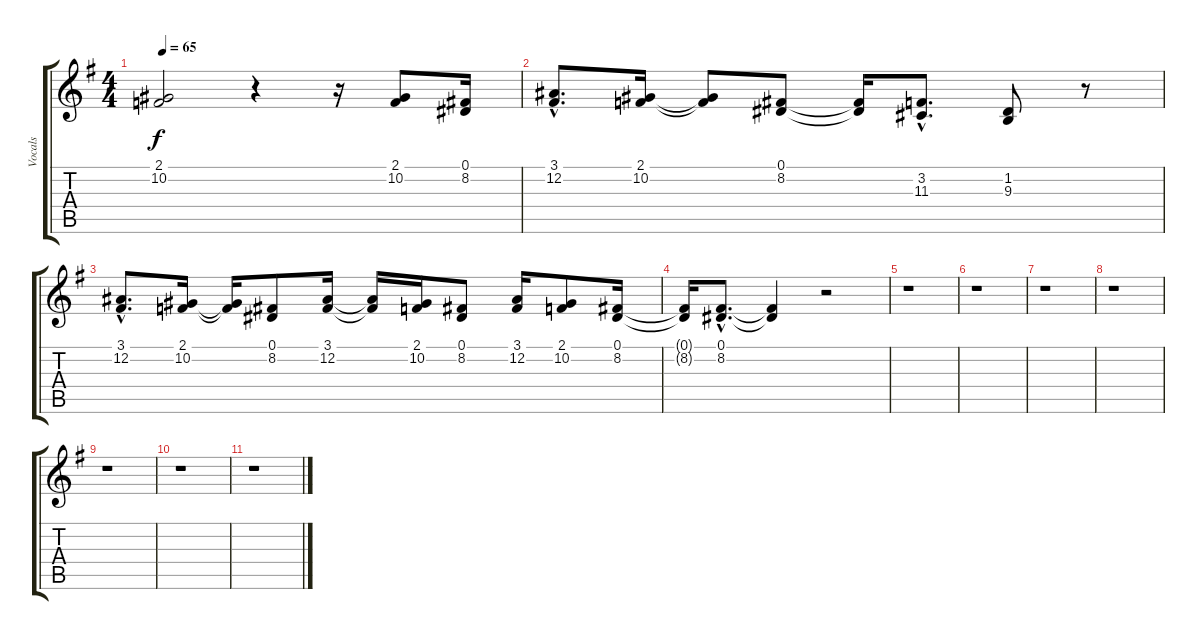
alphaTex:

\track ("Vocals" "Vocals") {instrument choiraahs}
\staff {score tabs}
\tuning (Eb4 Bb3 Gb3 Db3 Ab2 Eb2) {hide}
\ts (4 4)
\tempo 65
\clef g2
\ks eminor
(2.1{t} 10.2{t}).2{dy f} r.4 r.16 (2.1 10.2).8 (0.1 8.2).16 |
(3.1{hac} 12.2{hac}).8{d} (2.1 10.2).16 (2.1{t} 10.2{t}).8 (0.1 8.2).8 (0.1{t} 8.2{t}).16 (3.2{hac} 11.3{hac}).8{d} (1.2 9.3).8 r.8 |
(3.1{hac} 12.2{hac}).8{d} (2.1 10.2).16 (2.1{t} 10.2{t}).16 (0.1 8.2).8 (3.1 12.2).16 (3.1{t} 12.2{t}).16 (2.1 10.2).16 (0.1 8.2).8 (3.1 12.2).16 (2.1 10.2).8 (0.1 8.2).16 |
(0.1{t} 8.2{t}).16 (0.1{hac} 8.2{hac}).8{d} (0.1{t} 8.2{t}).4 r.2 |
r.1 |
r.1 |
r.1 |
r.1 |
r.1 |
r.1 |
r.1
